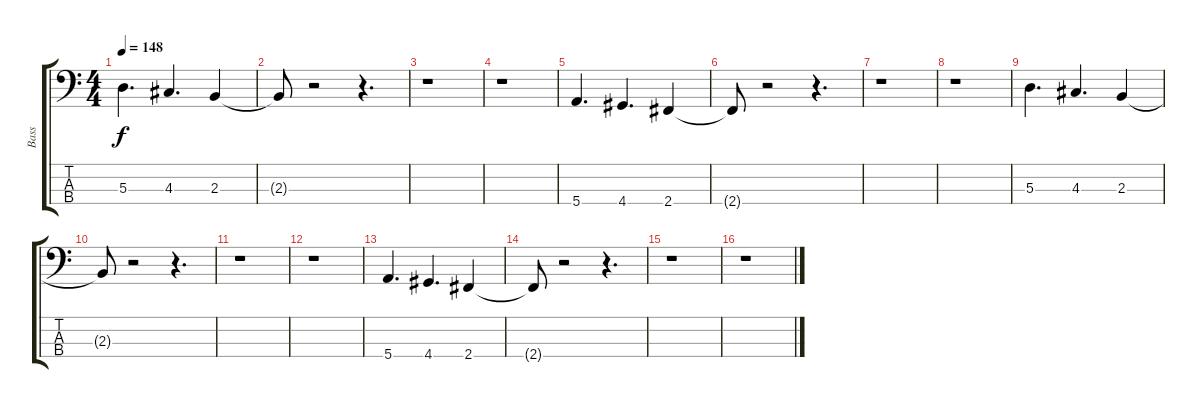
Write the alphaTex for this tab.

\track ("Bass" "Bass") {instrument electricbassfinger}
\staff {score tabs}
\tuning (G2 D2 A1 E1) {hide}
\ts (4 4)
\tempo 148
\clef f4
\ks c
5.3.4{d dy f} 4.3.4{d} 2.3.4 |
2.3{t}.8 r.2 r.4{d} |
r.1 |
r.1 |
5.4.4{d} 4.4.4{d} 2.4.4 |
2.4{t}.8 r.2 r.4{d} |
r.1 |
r.1 |
5.3.4{d} 4.3.4{d} 2.3.4 |
2.3{t}.8 r.2 r.4{d} |
r.1 |
r.1 |
5.4.4{d} 4.4.4{d} 2.4.4 |
2.4{t}.8 r.2 r.4{d} |
r.1 |
r.1
